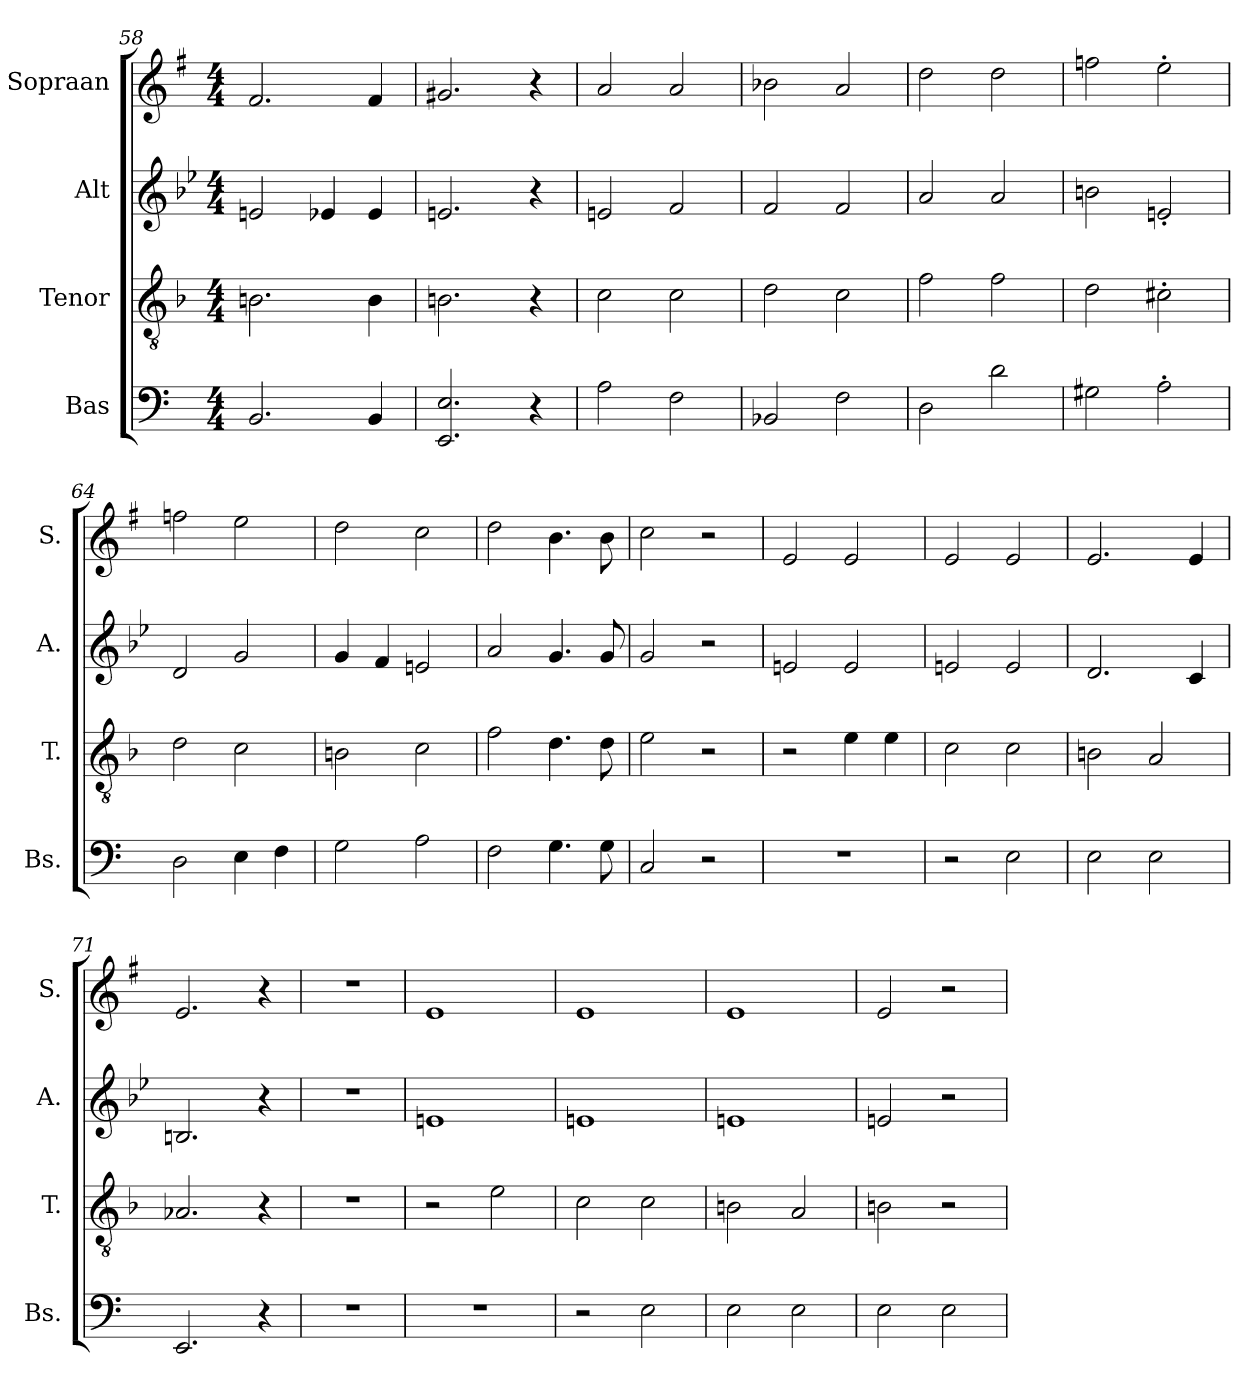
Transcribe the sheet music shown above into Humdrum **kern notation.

**kern	**kern	**kern	**kern
*part4	*part3	*part2	*part1
*staff4	*staff3	*staff2	*staff1
*I"Bas	*I"Tenor	*I"Alt	*I"Sopraan
*I'Bs.	*I'T.	*I'A.	*I'S.
*clefF4	*clefGv2	*clefG2	*clefG2
*k[]	*k[b-]	*k[b-e-]	*k[f#]
*M4/4	*M4/4	*M4/4	*M4/4
=58	=58	=58	=58
2.BB/	2.Bn\	2en/	2.f#/
.	.	4e-X/	.
4BB/	4B\	4e-/	4f#/
=59	=59	=59	=59
*	*	*	*MM60
2.EE/ 2.E/	2.Bn\	2.en/	2.g#X/
4r	4r	4r	4r
=60	=60	=60	=60
*	*	*	*MM100
2A\	2c\	2en/	2a/
2F\	2c\	2f/	2a/
=61	=61	=61	=61
2BB-X/	2d\	2f/	2b-X\
2F\	2c\	2f/	2a/
=62	=62	=62	=62
2D\	2f\	2a/	2dd\
2d\	2f\	2a/	2dd\
=63	=63	=63	=63
2G#X\	2d\	2bn\	2ffn\
*	*	*	*MM50
2A'\	2c#X'\	2en'/	2ee'\
=64	=64	=64	=64
*	*	*	*MM100
2D\	2d\	2d/	2ffn\
4E\	2c\	2g/	2ee\
4F\	.	.	.
!!LO:PB:g=z
=65	=65	=65	=65
2G\	2Bn\	4g/	2dd\
.	.	4f/	.
2A\	2c\	2en/	2cc\
=66	=66	=66	=66
2F\	2f\	2a/	2dd\
4.G\	4.d\	4.g/	4.b\
8G\	8d\	8g/	8b\
=67	=67	=67	=67
2C/	2e\	2g/	2cc\
2r	2r	2r	2r
=68	=68	=68	=68
*	*	*	*MM90
1r	2r	2en/	2e/
.	4e\	2e/	2e/
.	4e\	.	.
=69	=69	=69	=69
2r	2c\	2en/	2e/
2E\	2c\	2e/	2e/
=70	=70	=70	=70
2E\	2Bn\	2.d/	2.e/
2E\	2A/	.	.
.	.	4c/	4e/
=71	=71	=71	=71
*	*	*	*MM60
2.EE/	2.A-X/	2.Bn/	2.e/
4r	4r	4r	4r
=72	=72	=72	=72
*	*	*	*MM200
1r	1r	1r	1r
=73	=73	=73	=73
*	*	*	*MM100
1r	2r	1en	1e
.	2e\	.	.
=74	=74	=74	=74
2r	2c\	1en	1e
2E\	2c\	.	.
=75	=75	=75	=75
2E\	2Bn\	1en	1e
2E\	2A/	.	.
!!LO:LB:g=z
=76	=76	=76	=76
2E\	2Bn\	2en/	2e/
2E\	2r	2r	2r
=	=	=	=
*-	*-	*-	*-
